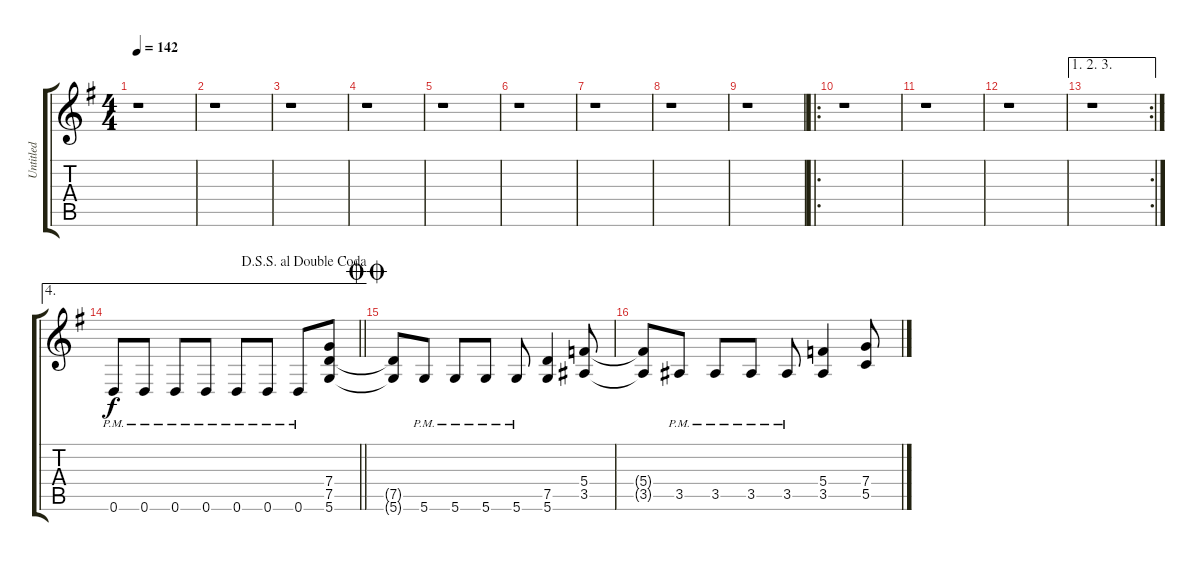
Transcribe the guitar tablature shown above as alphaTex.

\track ("Untitled" "Untitled") {instrument distortionguitar}
\staff {score tabs}
\tuning (D4 A3 F3 C3 G2 D2) {hide}
\ts (4 4)
\tempo 142
\clef g2
\ks g
r.1{dy f} |
r.1 |
r.1 |
r.1 |
r.1 |
r.1 |
r.1 |
r.1 |
r.1 |
\ro
r.1 |
r.1 |
r.1 |
\ae (1 2 3)
\rc 2
r.1 |
\ae 4
\jump dalsegnosegnoaldoublecoda
\barLineRight lightlight
0.6{pm}.8 0.6{pm}.8 0.6{pm}.8 0.6{pm}.8 0.6{pm}.8 0.6{pm}.8 0.6{pm}.8 (7.4 7.5 5.6).8 |
\jump doublecoda
(7.5{t} 5.6{t}).8 5.6{pm}.8 5.6{pm}.8 5.6{pm}.8 5.6{pm}.8 (7.5 5.6).4 (5.4 3.5).8 |
(5.4{t} 3.5{t}).8 3.5{pm}.8 3.5{pm}.8 3.5{pm}.8 3.5{pm}.8 (5.4 3.5).4 (7.4 5.5).8
